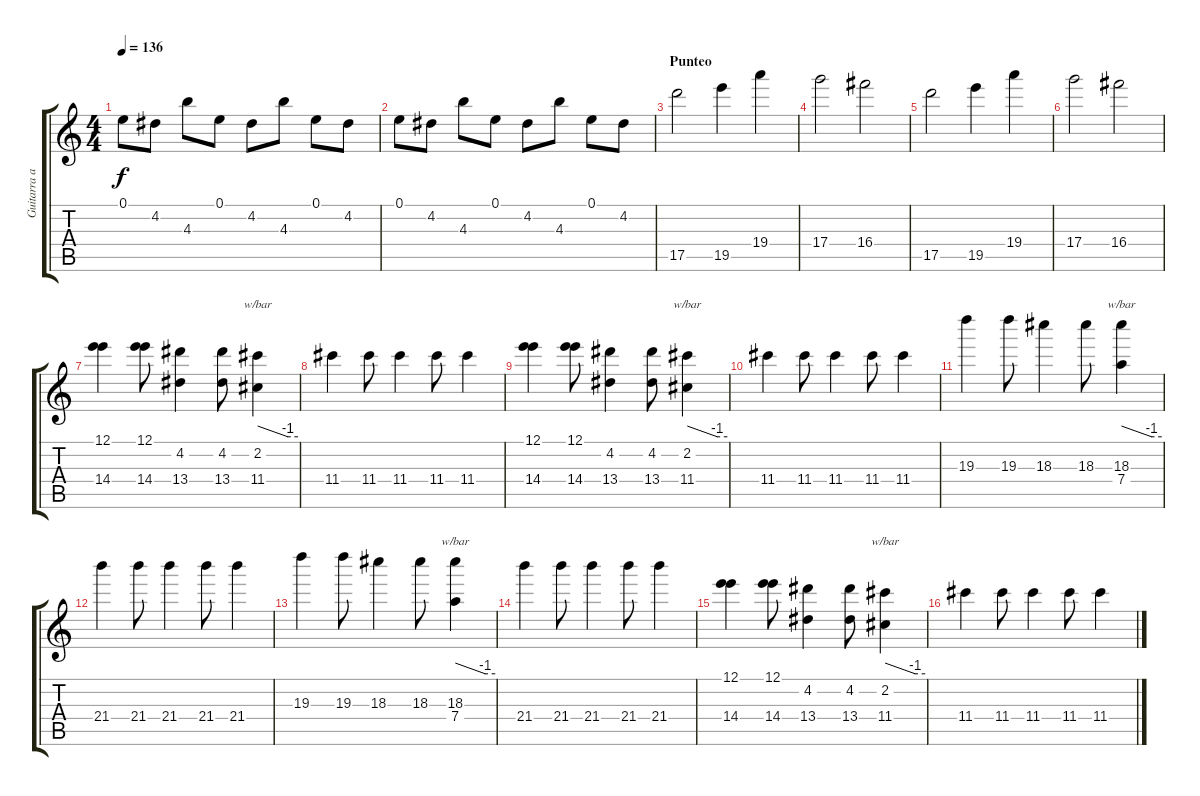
\track ("Guitarra armonizada" "Guitarra a") {instrument distortionguitar}
\staff {score tabs}
\tuning (E4 B3 G4 D4 A3 E3) {hide}
\ts (4 4)
\tempo 136
\clef g2
\ks c
0.1.8{dy f} 4.2.8 4.3.8 0.1.8 4.2.8 4.3.8 0.1.8 4.2.8 |
0.1.8 4.2.8 4.3.8 0.1.8 4.2.8 4.3.8 0.1.8 4.2.8 |
\section ("" "Punteo")
17.5.2 19.5.4 19.4.4 |
17.4.2 16.4.2 |
17.5.2 19.5.4 19.4.4 |
17.4.2 16.4.2 |
(12.1 14.4).4 (12.1 14.4).8 (4.2 13.4).4 (4.2 13.4).8 (2.2 11.4).4{tbe (custom default 0 0 45 -4 60 -4)} |
11.4.4 11.4.8 11.4.4 11.4.8 11.4.4 |
(12.1 14.4).4 (12.1 14.4).8 (4.2 13.4).4 (4.2 13.4).8 (2.2 11.4).4{tbe (custom default 0 0 45 -4 60 -4)} |
11.4.4 11.4.8 11.4.4 11.4.8 11.4.4 |
19.3.4 19.3.8 18.3.4 18.3.8 (18.3 7.4).4{tbe (custom default 0 0 45 -4 60 -4)} |
21.4.4 21.4.8 21.4.4 21.4.8 21.4.4 |
19.3.4 19.3.8 18.3.4 18.3.8 (18.3 7.4).4{tbe (custom default 0 0 45 -4 60 -4)} |
21.4.4 21.4.8 21.4.4 21.4.8 21.4.4 |
(12.1 14.4).4 (12.1 14.4).8 (4.2 13.4).4 (4.2 13.4).8 (2.2 11.4).4{tbe (custom default 0 0 45 -4 60 -4)} |
11.4.4 11.4.8 11.4.4 11.4.8 11.4.4
